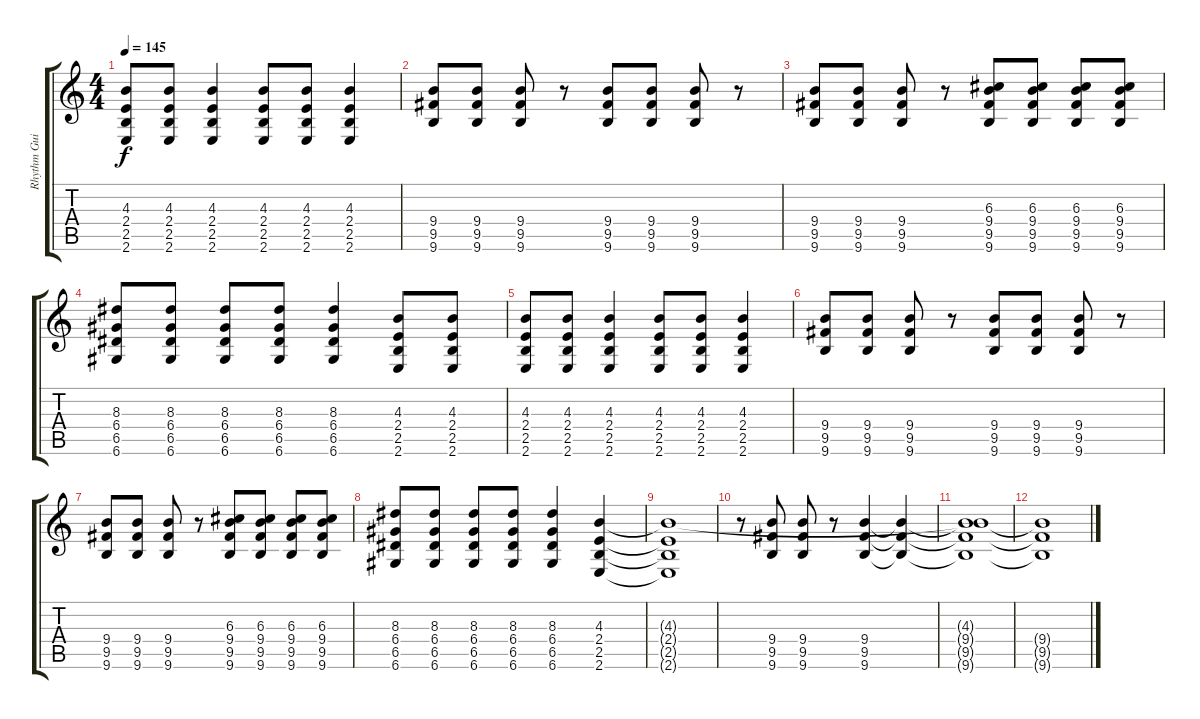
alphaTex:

\track ("Rhythm Guitar" "Rhythm Gui") {instrument overdrivenguitar}
\staff {score tabs}
\tuning (E4 B3 G3 D3 A2 D2) {hide}
\ts (4 4)
\tempo 145
\clef g2
\ks c
(4.3 2.4 2.5 2.6).8{dy f} (4.3 2.4 2.5 2.6).8 (4.3 2.4 2.5 2.6).4 (4.3 2.4 2.5 2.6).8 (4.3 2.4 2.5 2.6).8 (4.3 2.4 2.5 2.6).4 |
(9.4 9.5 9.6).8 (9.4 9.5 9.6).8 (9.4 9.5 9.6).8 r.8 (9.4 9.5 9.6).8 (9.4 9.5 9.6).8 (9.4 9.5 9.6).8 r.8 |
(9.4 9.5 9.6).8 (9.4 9.5 9.6).8 (9.4 9.5 9.6).8 r.8 (6.3 9.4 9.5 9.6).8 (6.3 9.4 9.5 9.6).8 (6.3 9.4 9.5 9.6).8 (6.3 9.4 9.5 9.6).8 |
(8.3 6.4 6.5 6.6).8 (8.3 6.4 6.5 6.6).8 (8.3 6.4 6.5 6.6).8 (8.3 6.4 6.5 6.6).8 (8.3 6.4 6.5 6.6).4 (4.3 2.4 2.5 2.6).8 (4.3 2.4 2.5 2.6).8 |
(4.3 2.4 2.5 2.6).8 (4.3 2.4 2.5 2.6).8 (4.3 2.4 2.5 2.6).4 (4.3 2.4 2.5 2.6).8 (4.3 2.4 2.5 2.6).8 (4.3 2.4 2.5 2.6).4 |
(9.4 9.5 9.6).8 (9.4 9.5 9.6).8 (9.4 9.5 9.6).8 r.8 (9.4 9.5 9.6).8 (9.4 9.5 9.6).8 (9.4 9.5 9.6).8 r.8 |
(9.4 9.5 9.6).8 (9.4 9.5 9.6).8 (9.4 9.5 9.6).8 r.8 (6.3 9.4 9.5 9.6).8 (6.3 9.4 9.5 9.6).8 (6.3 9.4 9.5 9.6).8 (6.3 9.4 9.5 9.6).8 |
(8.3 6.4 6.5 6.6).8 (8.3 6.4 6.5 6.6).8 (8.3 6.4 6.5 6.6).8 (8.3 6.4 6.5 6.6).8 (8.3 6.4 6.5 6.6).4 (4.3 2.4 2.5 2.6).4 |
(4.3{t} 2.4{t} 2.5{t} 2.6{t}).1 |
r.8 (9.4 9.5 9.6).8 (9.4 9.5 9.6).8 r.8 (9.4 9.5 9.6).4 (9.4{t} 9.5{t} 9.6{t}).4 |
(4.3{t} 9.4{t} 9.5{t} 9.6{t}).1 |
(9.4{t} 9.5{t} 9.6{t}).1
